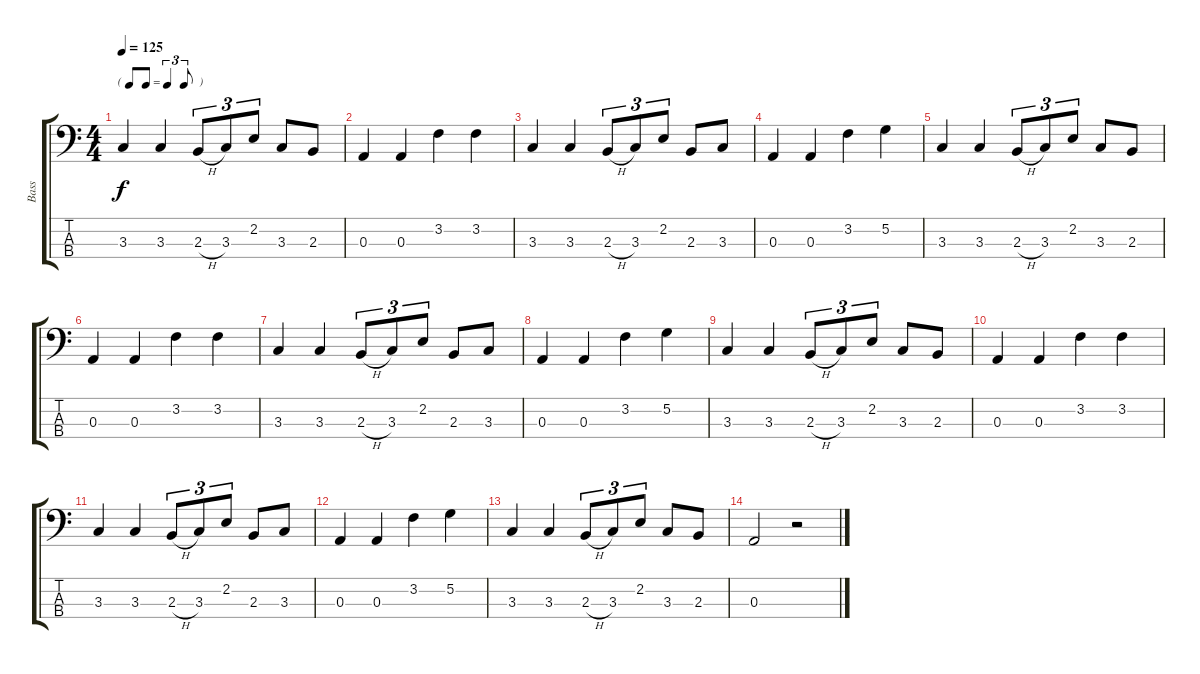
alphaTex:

\track ("Bass" "Bass") {instrument electricbassfinger}
\staff {score tabs}
\tuning (G2 D2 A1 E1) {hide}
\ts (4 4)
\tf triplet8th
\tempo 125
\clef f4
\ks c
3.3.4{dy f} 3.3.4 2.3{h}.8{tu (3 2)} 3.3.8{tu (3 2)} 2.2.8{tu (3 2)} 3.3.8 2.3.8 |
0.3.4 0.3.4 3.2.4 3.2.4 |
3.3.4 3.3.4 2.3{h}.8{tu (3 2)} 3.3.8{tu (3 2)} 2.2.8{tu (3 2)} 2.3.8 3.3.8 |
0.3.4 0.3.4 3.2.4 5.2.4 |
3.3.4 3.3.4 2.3{h}.8{tu (3 2)} 3.3.8{tu (3 2)} 2.2.8{tu (3 2)} 3.3.8 2.3.8 |
0.3.4 0.3.4 3.2.4 3.2.4 |
3.3.4 3.3.4 2.3{h}.8{tu (3 2)} 3.3.8{tu (3 2)} 2.2.8{tu (3 2)} 2.3.8 3.3.8 |
0.3.4 0.3.4 3.2.4 5.2.4 |
3.3.4 3.3.4 2.3{h}.8{tu (3 2)} 3.3.8{tu (3 2)} 2.2.8{tu (3 2)} 3.3.8 2.3.8 |
0.3.4 0.3.4 3.2.4 3.2.4 |
3.3.4 3.3.4 2.3{h}.8{tu (3 2)} 3.3.8{tu (3 2)} 2.2.8{tu (3 2)} 2.3.8 3.3.8 |
0.3.4 0.3.4 3.2.4 5.2.4 |
3.3.4 3.3.4 2.3{h}.8{tu (3 2)} 3.3.8{tu (3 2)} 2.2.8{tu (3 2)} 3.3.8 2.3.8 |
0.3.2 r.2
